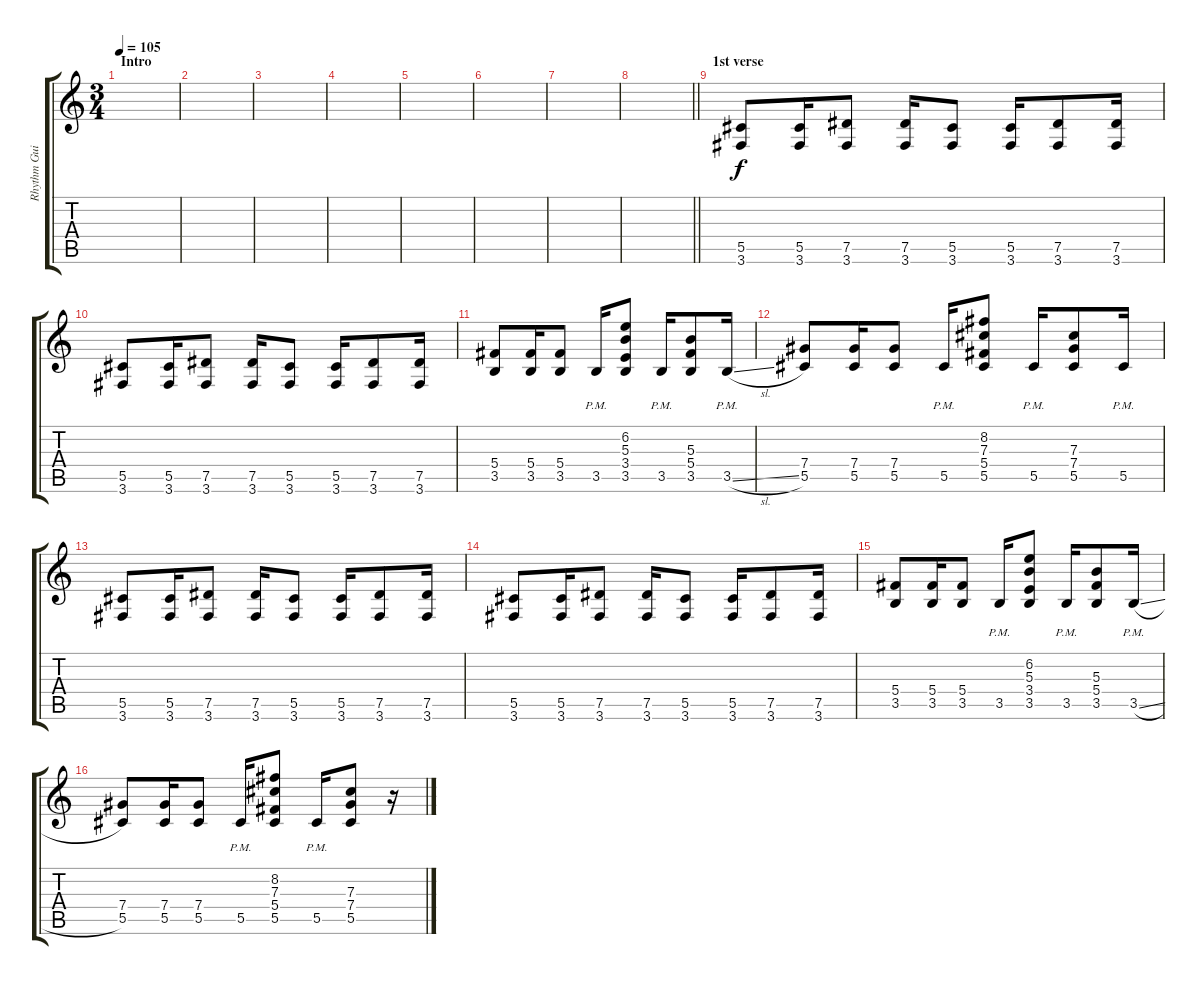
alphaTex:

\track ("Rhythm Guitar" "Rhythm Gui") {instrument overdrivenguitar}
\staff {score tabs}
\tuning (Eb4 Bb3 Gb3 Db3 Ab2 Eb2) {hide}
\ts (3 4)
\section ("" "Intro")
\tempo 105
\clef g2
\ks c
|
|
|
|
|
|
|
\barLineRight lightlight
|
\section ("" "1st verse")
(5.5 3.6).8 (5.5 3.6).16 (7.5 3.6).8 (7.5 3.6).16 (5.5 3.6).8 (5.5 3.6).16 (7.5 3.6).8 (7.5 3.6).16 |
(5.5 3.6).8 (5.5 3.6).16 (7.5 3.6).8 (7.5 3.6).16 (5.5 3.6).8 (5.5 3.6).16 (7.5 3.6).8 (7.5 3.6).16 |
(5.4 3.5).8 (5.4 3.5).16 (5.4 3.5).8 3.5{pm}.16 (6.2 5.3 3.4 3.5).8 3.5{pm}.16 (5.3 5.4 3.5).8 3.5{sl pm}.16 |
(7.4 5.5).8 (7.4 5.5).16 (7.4 5.5).8 5.5{pm}.16 (8.2 7.3 5.4 5.5).8 5.5{pm}.16 (7.3 7.4 5.5).8 5.5{pm}.16 |
(5.5 3.6).8 (5.5 3.6).16 (7.5 3.6).8 (7.5 3.6).16 (5.5 3.6).8 (5.5 3.6).16 (7.5 3.6).8 (7.5 3.6).16 |
(5.5 3.6).8 (5.5 3.6).16 (7.5 3.6).8 (7.5 3.6).16 (5.5 3.6).8 (5.5 3.6).16 (7.5 3.6).8 (7.5 3.6).16 |
(5.4 3.5).8 (5.4 3.5).16 (5.4 3.5).8 3.5{pm}.16 (6.2 5.3 3.4 3.5).8 3.5{pm}.16 (5.3 5.4 3.5).8 3.5{sl pm}.16 |
(7.4 5.5).8 (7.4 5.5).16 (7.4 5.5).8 5.5{pm}.16 (8.2 7.3 5.4 5.5).8 5.5{pm}.16 (7.3 7.4 5.5).8 r.16
